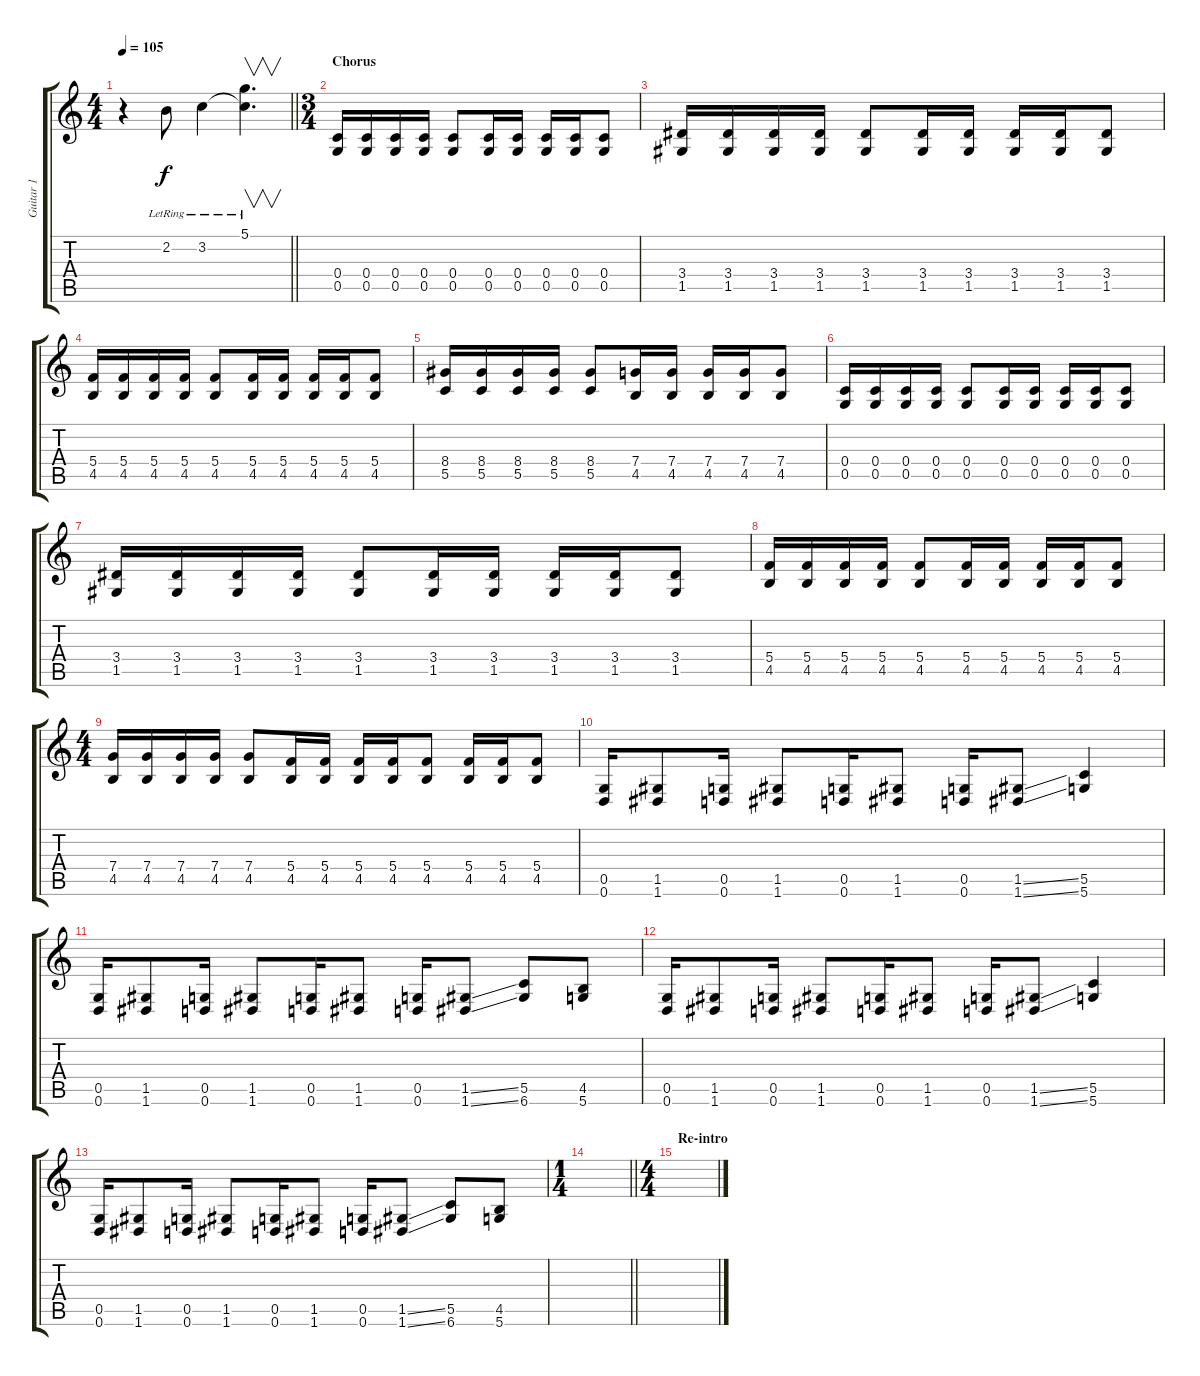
\track ("Guitar 1" "Guitar 1") {instrument overdrivenguitar}
\staff {score tabs}
\tuning (D4 A3 F3 C3 G2 D2) {hide}
\ts (4 4)
\tempo 105
\clef g2
\barLineRight lightlight
\ks c
r.4{dy f} 2.2{lr}.8 3.2{lr}.4 (5.1{lr} 3.2{t}).4{v d} |
\ts (3 4)
\section ("" "Chorus")
(0.4 0.5).16 (0.4 0.5).16 (0.4 0.5).16 (0.4 0.5).16 (0.4 0.5).8 (0.4 0.5).16 (0.4 0.5).16 (0.4 0.5).16 (0.4 0.5).16 (0.4 0.5).8 |
(3.4 1.5).16 (3.4 1.5).16 (3.4 1.5).16 (3.4 1.5).16 (3.4 1.5).8 (3.4 1.5).16 (3.4 1.5).16 (3.4 1.5).16 (3.4 1.5).16 (3.4 1.5).8 |
(5.4 4.5).16 (5.4 4.5).16 (5.4 4.5).16 (5.4 4.5).16 (5.4 4.5).8 (5.4 4.5).16 (5.4 4.5).16 (5.4 4.5).16 (5.4 4.5).16 (5.4 4.5).8 |
(8.4 5.5).16 (8.4 5.5).16 (8.4 5.5).16 (8.4 5.5).16 (8.4 5.5).8 (7.4 4.5).16 (7.4 4.5).16 (7.4 4.5).16 (7.4 4.5).16 (7.4 4.5).8 |
(0.4 0.5).16 (0.4 0.5).16 (0.4 0.5).16 (0.4 0.5).16 (0.4 0.5).8 (0.4 0.5).16 (0.4 0.5).16 (0.4 0.5).16 (0.4 0.5).16 (0.4 0.5).8 |
(3.4 1.5).16 (3.4 1.5).16 (3.4 1.5).16 (3.4 1.5).16 (3.4 1.5).8 (3.4 1.5).16 (3.4 1.5).16 (3.4 1.5).16 (3.4 1.5).16 (3.4 1.5).8 |
(5.4 4.5).16 (5.4 4.5).16 (5.4 4.5).16 (5.4 4.5).16 (5.4 4.5).8 (5.4 4.5).16 (5.4 4.5).16 (5.4 4.5).16 (5.4 4.5).16 (5.4 4.5).8 |
\ts (4 4)
(7.4 4.5).16 (7.4 4.5).16 (7.4 4.5).16 (7.4 4.5).16 (7.4 4.5).8 (5.4 4.5).16 (5.4 4.5).16 (5.4 4.5).16 (5.4 4.5).16 (5.4 4.5).8 (5.4 4.5).16 (5.4 4.5).16 (5.4 4.5).8 |
(0.5 0.6).16 (1.5 1.6).8 (0.5 0.6).16 (1.5 1.6).8 (0.5 0.6).16 (1.5 1.6).8 (0.5 0.6).16 (1.5{ss} 1.6{ss}).8 (5.5 5.6).4 |
(0.5 0.6).16 (1.5 1.6).8 (0.5 0.6).16 (1.5 1.6).8 (0.5 0.6).16 (1.5 1.6).8 (0.5 0.6).16 (1.5{ss} 1.6{ss}).8 (5.5 6.6).8 (4.5 5.6).8 |
(0.5 0.6).16 (1.5 1.6).8 (0.5 0.6).16 (1.5 1.6).8 (0.5 0.6).16 (1.5 1.6).8 (0.5 0.6).16 (1.5{ss} 1.6{ss}).8 (5.5 5.6).4 |
(0.5 0.6).16 (1.5 1.6).8 (0.5 0.6).16 (1.5 1.6).8 (0.5 0.6).16 (1.5 1.6).8 (0.5 0.6).16 (1.5{ss} 1.6{ss}).8 (5.5 6.6).8 (4.5 5.6).8 |
\ts (1 4)
\barLineRight lightlight
|
\ts (4 4)
\section ("" "Re-intro")
